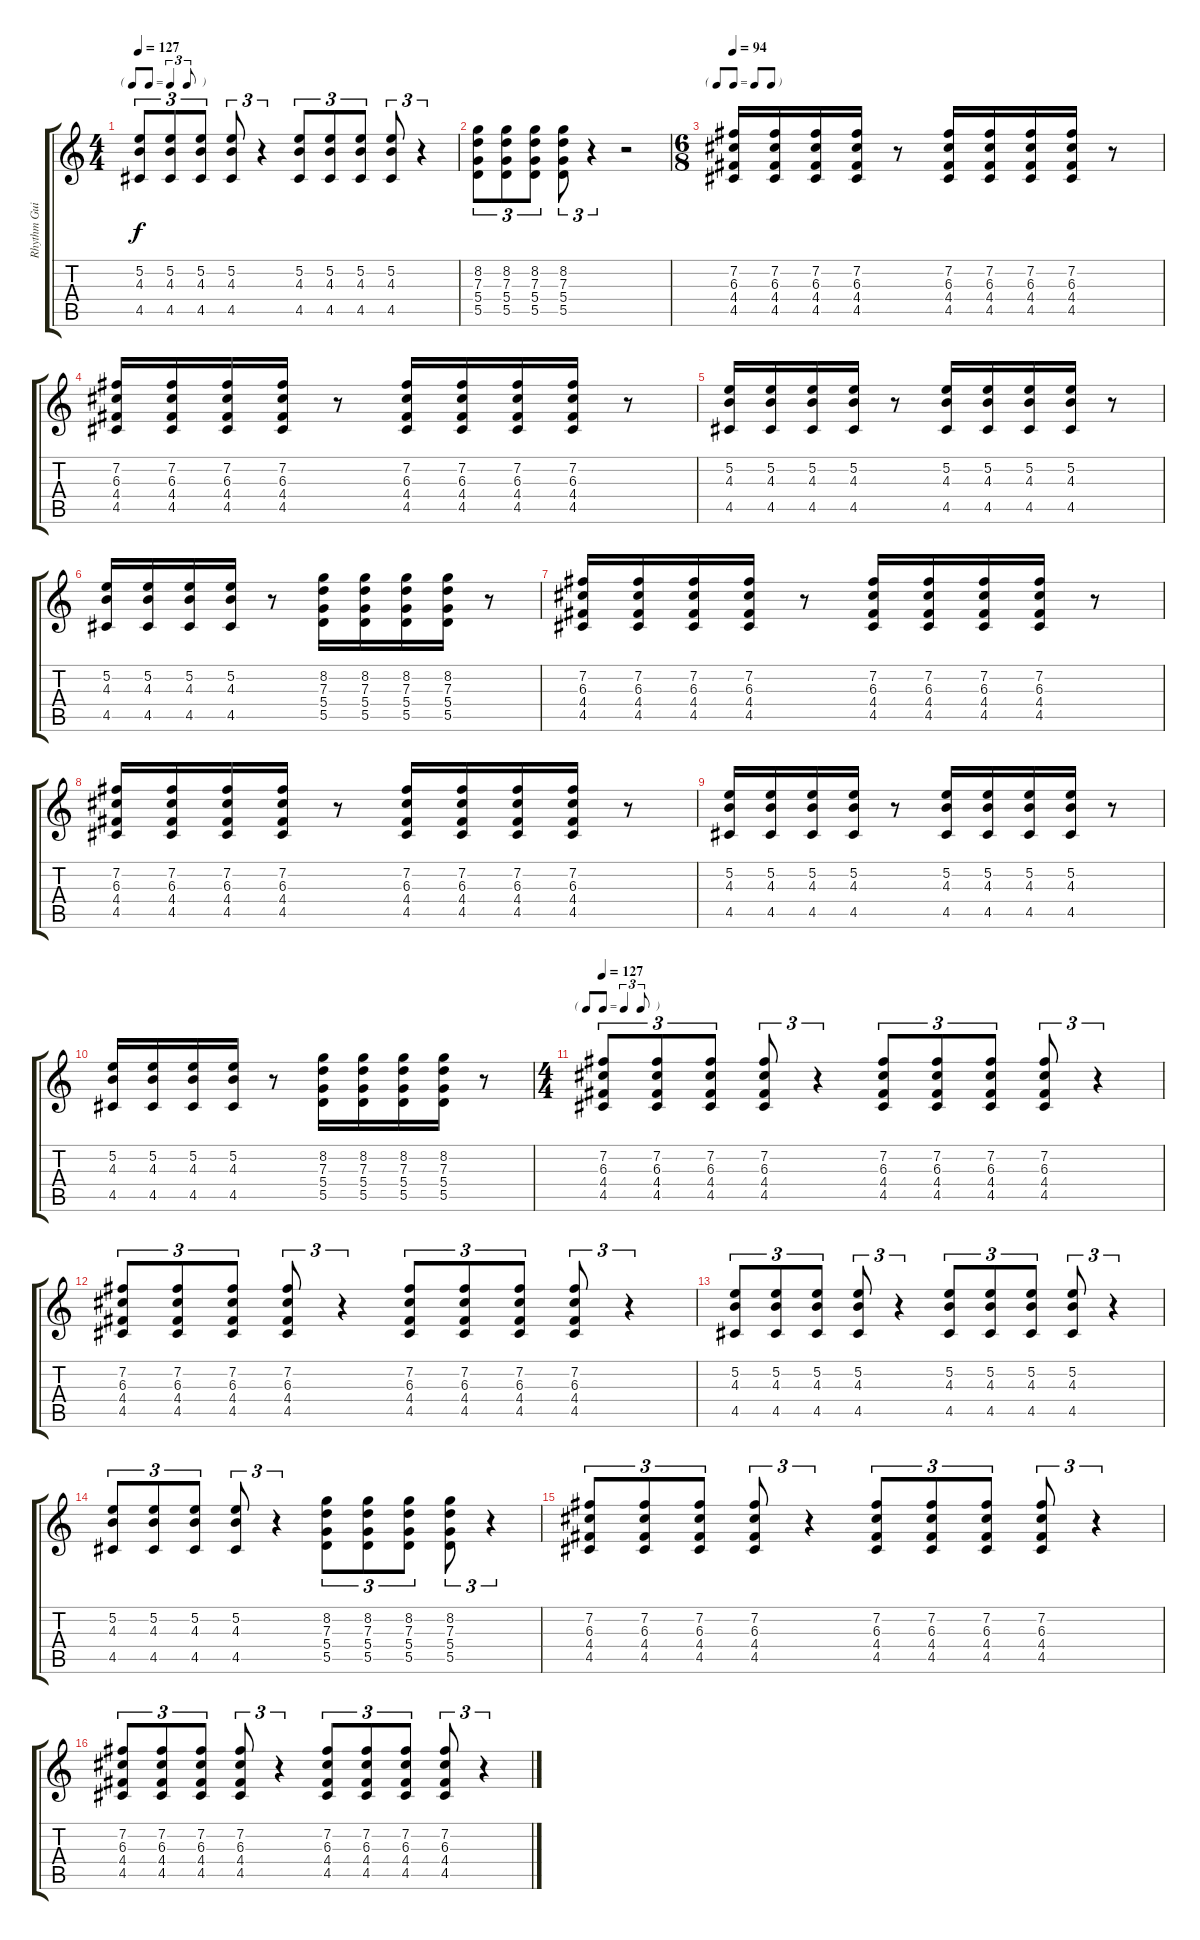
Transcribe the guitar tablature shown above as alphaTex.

\track ("Rhythm Guitar 1 [Mikael Akerfeldt + Pete" "Rhythm Gui") {instrument distortionguitar}
\staff {score tabs}
\tuning (E4 B3 G3 D3 A2 E2) {hide}
\ts (4 4)
\tf triplet8th
\tempo 127
\clef g2
\ks c
(5.2 4.3 4.5).8{tu (3 2) dy f} (5.2 4.3 4.5).8{tu (3 2)} (5.2 4.3 4.5).8{tu (3 2)} (5.2 4.3 4.5).8{tu (3 2)} r.4{tu (3 2)} (5.2 4.3 4.5).8{tu (3 2)} (5.2 4.3 4.5).8{tu (3 2)} (5.2 4.3 4.5).8{tu (3 2)} (5.2 4.3 4.5).8{tu (3 2)} r.4{tu (3 2)} |
(8.2 7.3 5.4 5.5).8{tu (3 2)} (8.2 7.3 5.4 5.5).8{tu (3 2)} (8.2 7.3 5.4 5.5).8{tu (3 2)} (8.2 7.3 5.4 5.5).8{tu (3 2)} r.4{tu (3 2)} r.2 |
\ts (6 8)
\tf none
\tempo 94
(7.2 6.3 4.4 4.5).16 (7.2 6.3 4.4 4.5).16 (7.2 6.3 4.4 4.5).16 (7.2 6.3 4.4 4.5).16 r.8 (7.2 6.3 4.4 4.5).16 (7.2 6.3 4.4 4.5).16 (7.2 6.3 4.4 4.5).16 (7.2 6.3 4.4 4.5).16 r.8 |
(7.2 6.3 4.4 4.5).16 (7.2 6.3 4.4 4.5).16 (7.2 6.3 4.4 4.5).16 (7.2 6.3 4.4 4.5).16 r.8 (7.2 6.3 4.4 4.5).16 (7.2 6.3 4.4 4.5).16 (7.2 6.3 4.4 4.5).16 (7.2 6.3 4.4 4.5).16 r.8 |
(5.2 4.3 4.5).16 (5.2 4.3 4.5).16 (5.2 4.3 4.5).16 (5.2 4.3 4.5).16 r.8 (5.2 4.3 4.5).16 (5.2 4.3 4.5).16 (5.2 4.3 4.5).16 (5.2 4.3 4.5).16 r.8 |
(5.2 4.3 4.5).16 (5.2 4.3 4.5).16 (5.2 4.3 4.5).16 (5.2 4.3 4.5).16 r.8 (8.2 7.3 5.4 5.5).16 (8.2 7.3 5.4 5.5).16 (8.2 7.3 5.4 5.5).16 (8.2 7.3 5.4 5.5).16 r.8 |
(7.2 6.3 4.4 4.5).16 (7.2 6.3 4.4 4.5).16 (7.2 6.3 4.4 4.5).16 (7.2 6.3 4.4 4.5).16 r.8 (7.2 6.3 4.4 4.5).16 (7.2 6.3 4.4 4.5).16 (7.2 6.3 4.4 4.5).16 (7.2 6.3 4.4 4.5).16 r.8 |
(7.2 6.3 4.4 4.5).16 (7.2 6.3 4.4 4.5).16 (7.2 6.3 4.4 4.5).16 (7.2 6.3 4.4 4.5).16 r.8 (7.2 6.3 4.4 4.5).16 (7.2 6.3 4.4 4.5).16 (7.2 6.3 4.4 4.5).16 (7.2 6.3 4.4 4.5).16 r.8 |
(5.2 4.3 4.5).16 (5.2 4.3 4.5).16 (5.2 4.3 4.5).16 (5.2 4.3 4.5).16 r.8 (5.2 4.3 4.5).16 (5.2 4.3 4.5).16 (5.2 4.3 4.5).16 (5.2 4.3 4.5).16 r.8 |
(5.2 4.3 4.5).16 (5.2 4.3 4.5).16 (5.2 4.3 4.5).16 (5.2 4.3 4.5).16 r.8 (8.2 7.3 5.4 5.5).16 (8.2 7.3 5.4 5.5).16 (8.2 7.3 5.4 5.5).16 (8.2 7.3 5.4 5.5).16 r.8 |
\ts (4 4)
\tf triplet8th
\tempo 127
(7.2 6.3 4.4 4.5).8{tu (3 2)} (7.2 6.3 4.4 4.5).8{tu (3 2)} (7.2 6.3 4.4 4.5).8{tu (3 2)} (7.2 6.3 4.4 4.5).8{tu (3 2)} r.4{tu (3 2)} (7.2 6.3 4.4 4.5).8{tu (3 2)} (7.2 6.3 4.4 4.5).8{tu (3 2)} (7.2 6.3 4.4 4.5).8{tu (3 2)} (7.2 6.3 4.4 4.5).8{tu (3 2)} r.4{tu (3 2)} |
(7.2 6.3 4.4 4.5).8{tu (3 2)} (7.2 6.3 4.4 4.5).8{tu (3 2)} (7.2 6.3 4.4 4.5).8{tu (3 2)} (7.2 6.3 4.4 4.5).8{tu (3 2)} r.4{tu (3 2)} (7.2 6.3 4.4 4.5).8{tu (3 2)} (7.2 6.3 4.4 4.5).8{tu (3 2)} (7.2 6.3 4.4 4.5).8{tu (3 2)} (7.2 6.3 4.4 4.5).8{tu (3 2)} r.4{tu (3 2)} |
(5.2 4.3 4.5).8{tu (3 2)} (5.2 4.3 4.5).8{tu (3 2)} (5.2 4.3 4.5).8{tu (3 2)} (5.2 4.3 4.5).8{tu (3 2)} r.4{tu (3 2)} (5.2 4.3 4.5).8{tu (3 2)} (5.2 4.3 4.5).8{tu (3 2)} (5.2 4.3 4.5).8{tu (3 2)} (5.2 4.3 4.5).8{tu (3 2)} r.4{tu (3 2)} |
(5.2 4.3 4.5).8{tu (3 2)} (5.2 4.3 4.5).8{tu (3 2)} (5.2 4.3 4.5).8{tu (3 2)} (5.2 4.3 4.5).8{tu (3 2)} r.4{tu (3 2)} (8.2 7.3 5.4 5.5).8{tu (3 2)} (8.2 7.3 5.4 5.5).8{tu (3 2)} (8.2 7.3 5.4 5.5).8{tu (3 2)} (8.2 7.3 5.4 5.5).8{tu (3 2)} r.4{tu (3 2)} |
(7.2 6.3 4.4 4.5).8{tu (3 2)} (7.2 6.3 4.4 4.5).8{tu (3 2)} (7.2 6.3 4.4 4.5).8{tu (3 2)} (7.2 6.3 4.4 4.5).8{tu (3 2)} r.4{tu (3 2)} (7.2 6.3 4.4 4.5).8{tu (3 2)} (7.2 6.3 4.4 4.5).8{tu (3 2)} (7.2 6.3 4.4 4.5).8{tu (3 2)} (7.2 6.3 4.4 4.5).8{tu (3 2)} r.4{tu (3 2)} |
(7.2 6.3 4.4 4.5).8{tu (3 2)} (7.2 6.3 4.4 4.5).8{tu (3 2)} (7.2 6.3 4.4 4.5).8{tu (3 2)} (7.2 6.3 4.4 4.5).8{tu (3 2)} r.4{tu (3 2)} (7.2 6.3 4.4 4.5).8{tu (3 2)} (7.2 6.3 4.4 4.5).8{tu (3 2)} (7.2 6.3 4.4 4.5).8{tu (3 2)} (7.2 6.3 4.4 4.5).8{tu (3 2)} r.4{tu (3 2)}
